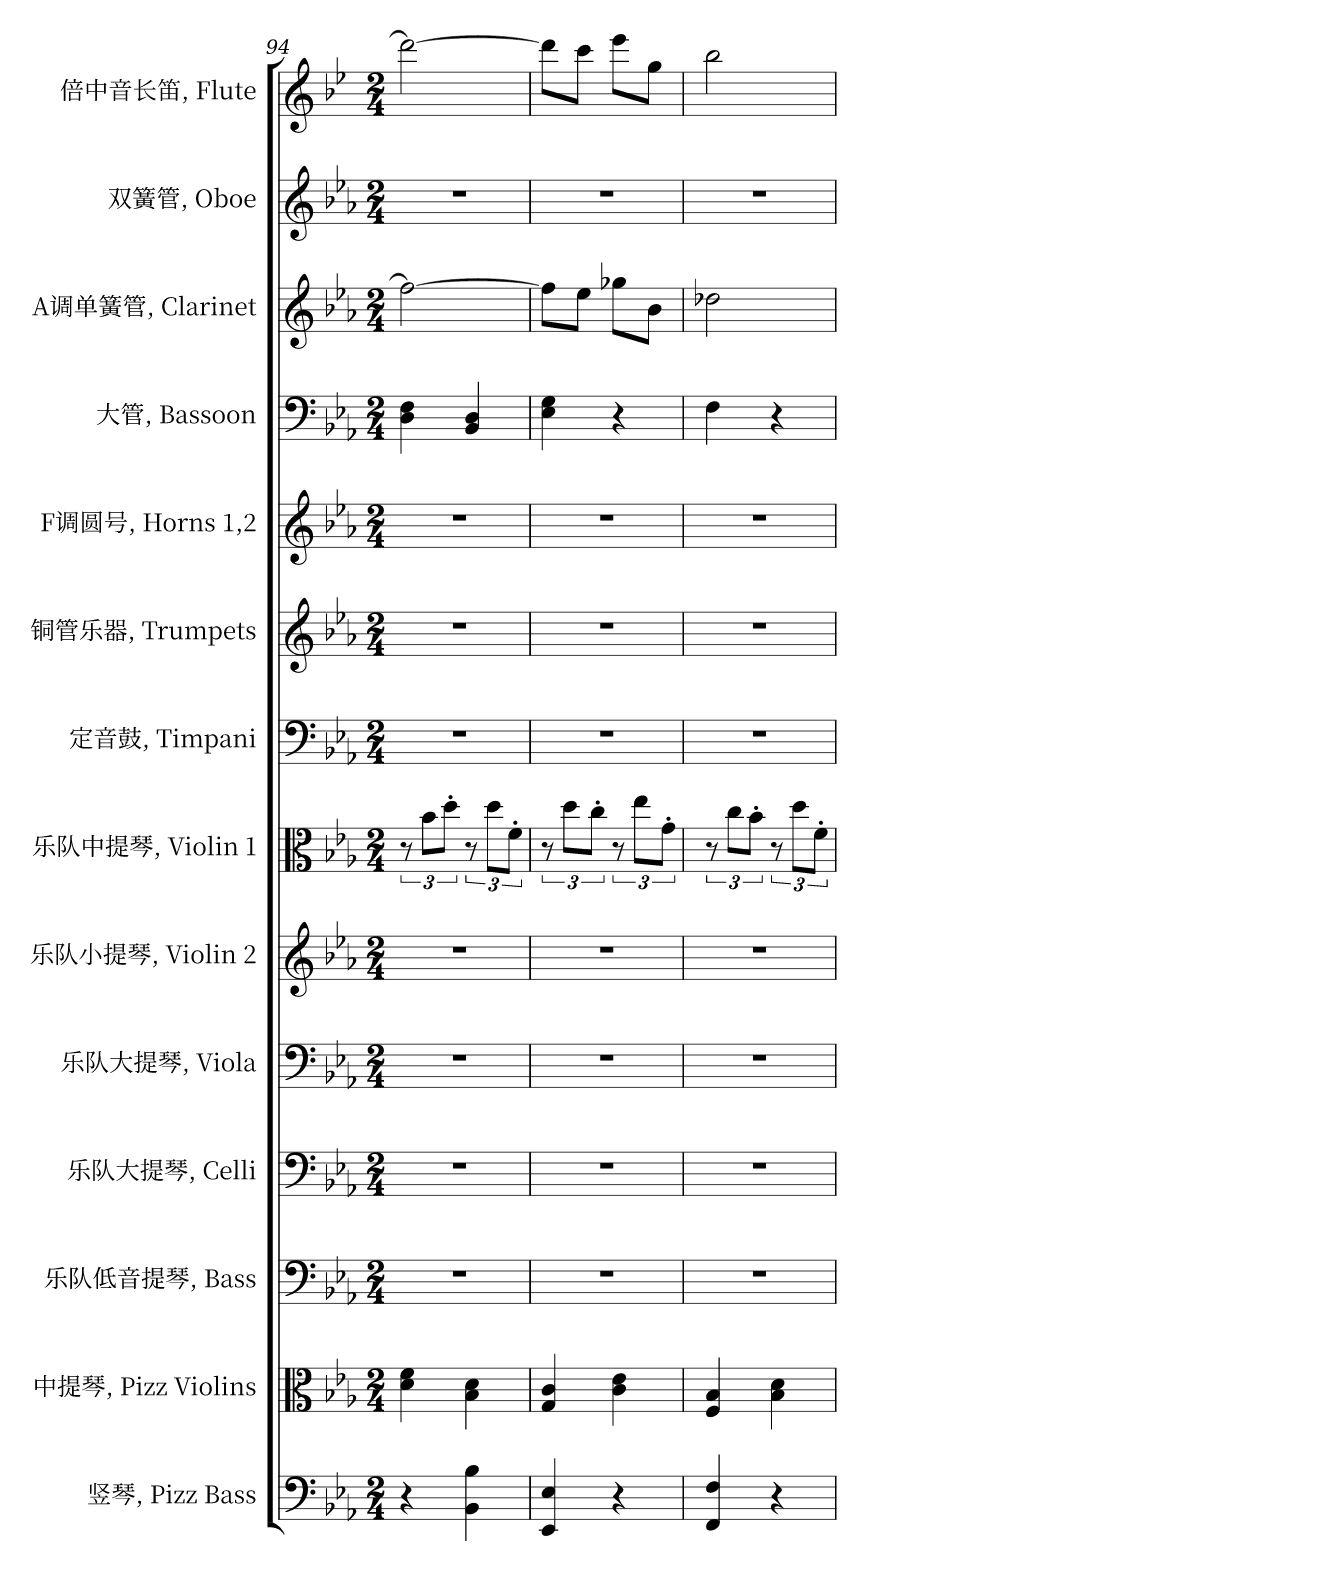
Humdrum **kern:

**kern	**kern	**kern	**kern	**kern	**kern	**kern	**kern	**kern	**kern	**kern	**kern	**kern	**kern
*part14	*part13	*part12	*part11	*part10	*part9	*part8	*part7	*part6	*part5	*part4	*part3	*part2	*part1
*staff14	*staff13	*staff12	*staff11	*staff10	*staff9	*staff8	*staff7	*staff6	*staff5	*staff4	*staff3	*staff2	*staff1
*I"竖琴, Pizz Bass	*I"中提琴, Pizz Violins	*I"乐队低音提琴, Bass	*I"乐队大提琴, Celli	*I"乐队大提琴, Viola	*I"乐队小提琴, Violin 2	*I"乐队中提琴, Violin 1	*I"定音鼓, Timpani	*I"铜管乐器, Trumpets	*I"F调圆号, Horns 1,2	*I"大管, Bassoon	*I"A调单簧管, Clarinet	*I"双簧管, Oboe	*I"倍中音长笛, Flute
*	*	*	*	*	*	*	*I'Timp.	*	*I'F Hn.	*I'Bsn.	*I'A Cl.	*I'Ob.	*
*clefF4	*clefC3	*clefF4	*clefF4	*clefF4	*clefG2	*clefC3	*clefF4	*clefG2	*clefG2	*clefF4	*clefG2	*clefG2	*clefG2
*	*	*ITrd7c12	*	*	*	*	*	*	*ITrd4c7	*	*ITrd2c3	*	*ITrd10c17
*k[b-e-a-]	*k[b-e-a-]	*k[b-e-a-]	*k[b-e-a-]	*k[b-e-a-]	*k[b-e-a-]	*k[b-e-a-]	*k[b-e-a-]	*k[b-e-a-]	*k[b-e-a-d-]	*k[b-e-a-]	*k[]	*k[b-e-a-]	*k[b-e-]
*M2/4	*M2/4	*M2/4	*M2/4	*M2/4	*M2/4	*M2/4	*M2/4	*M2/4	*M2/4	*M2/4	*M2/4	*M2/4	*M2/4
=94	=94	=94	=94	=94	=94	=94	=94	=94	=94	=94	=94	=94	=94
4r	4d\ 4f\	2r	2r	2r	2r	12r	2r	2r	2r	4D\ 4F\	2dd\_	2r	2dd\_
.	.	.	.	.	.	12b-\L	.	.	.	.	.	.	.
.	.	.	.	.	.	12dd'\J	.	.	.	.	.	.	.
4BB-\ 4B-\	4B-\ 4d\	.	.	.	.	12r	.	.	.	4BB-/ 4D/	.	.	.
.	.	.	.	.	.	12dd\L	.	.	.	.	.	.	.
.	.	.	.	.	.	12f'\J	.	.	.	.	.	.	.
=95	=95	=95	=95	=95	=95	=95	=95	=95	=95	=95	=95	=95	=95
4EE-/ 4E-/	4G/ 4c/	2r	2r	2r	2r	12r	2r	2r	2r	4E-\ 4G\	8dd\L]	2r	8dd\L]
.	.	.	.	.	.	12dd\L	.	.	.	.	.	.	.
.	.	.	.	.	.	.	.	.	.	.	8cc\J	.	8cc\J
.	.	.	.	.	.	12cc'\J	.	.	.	.	.	.	.
4r	4c\ 4e-\	.	.	.	.	12r	.	.	.	4r	8ee-X\L	.	8ee-\L
.	.	.	.	.	.	12ee-\L	.	.	.	.	.	.	.
.	.	.	.	.	.	.	.	.	.	.	8g\J	.	8g\J
.	.	.	.	.	.	12g'\J	.	.	.	.	.	.	.
=96	=96	=96	=96	=96	=96	=96	=96	=96	=96	=96	=96	=96	=96
4FF/ 4F/	4F/ 4B-/	2r	2r	2r	2r	12r	2r	2r	2r	4F\	2b-X\	2r	2b-\
.	.	.	.	.	.	12cc\L	.	.	.	.	.	.	.
.	.	.	.	.	.	12b-'\J	.	.	.	.	.	.	.
4r	4B-\ 4d\	.	.	.	.	12r	.	.	.	4r	.	.	.
.	.	.	.	.	.	12dd\L	.	.	.	.	.	.	.
.	.	.	.	.	.	12f'\J	.	.	.	.	.	.	.
=	=	=	=	=	=	=	=	=	=	=	=	=	=
*-	*-	*-	*-	*-	*-	*-	*-	*-	*-	*-	*-	*-	*-
